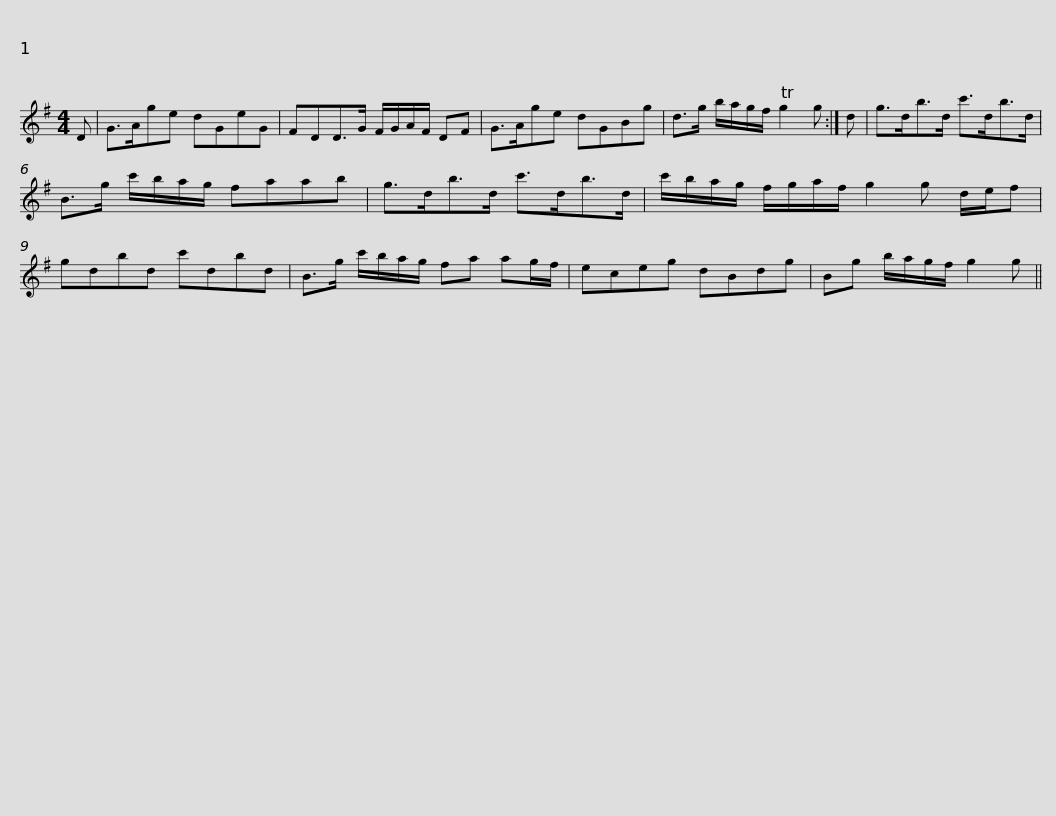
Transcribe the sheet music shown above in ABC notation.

X:1
L:1/8
M:4/4
I:linebreak $
K:G
V:1 treble
V:1
 D | G>Age dGeG | FDD>G F/G/A/F/ DF | G>Age dGBg | d>g b/a/g/f/ Tg2 g :| %5
 d |$ g>db>d c'>db>d | B>g c'/b/a/g/ faab | g>db>d c'>db>d | c'/b/a/g/ f/g/a/f/ g2 g d/e/f |$ %10
 gdbd c'dbd | B>g c'/b/a/g/ fa ag/f/ | eceg dBdg | Bg b/a/g/f/ g2 g || %14
